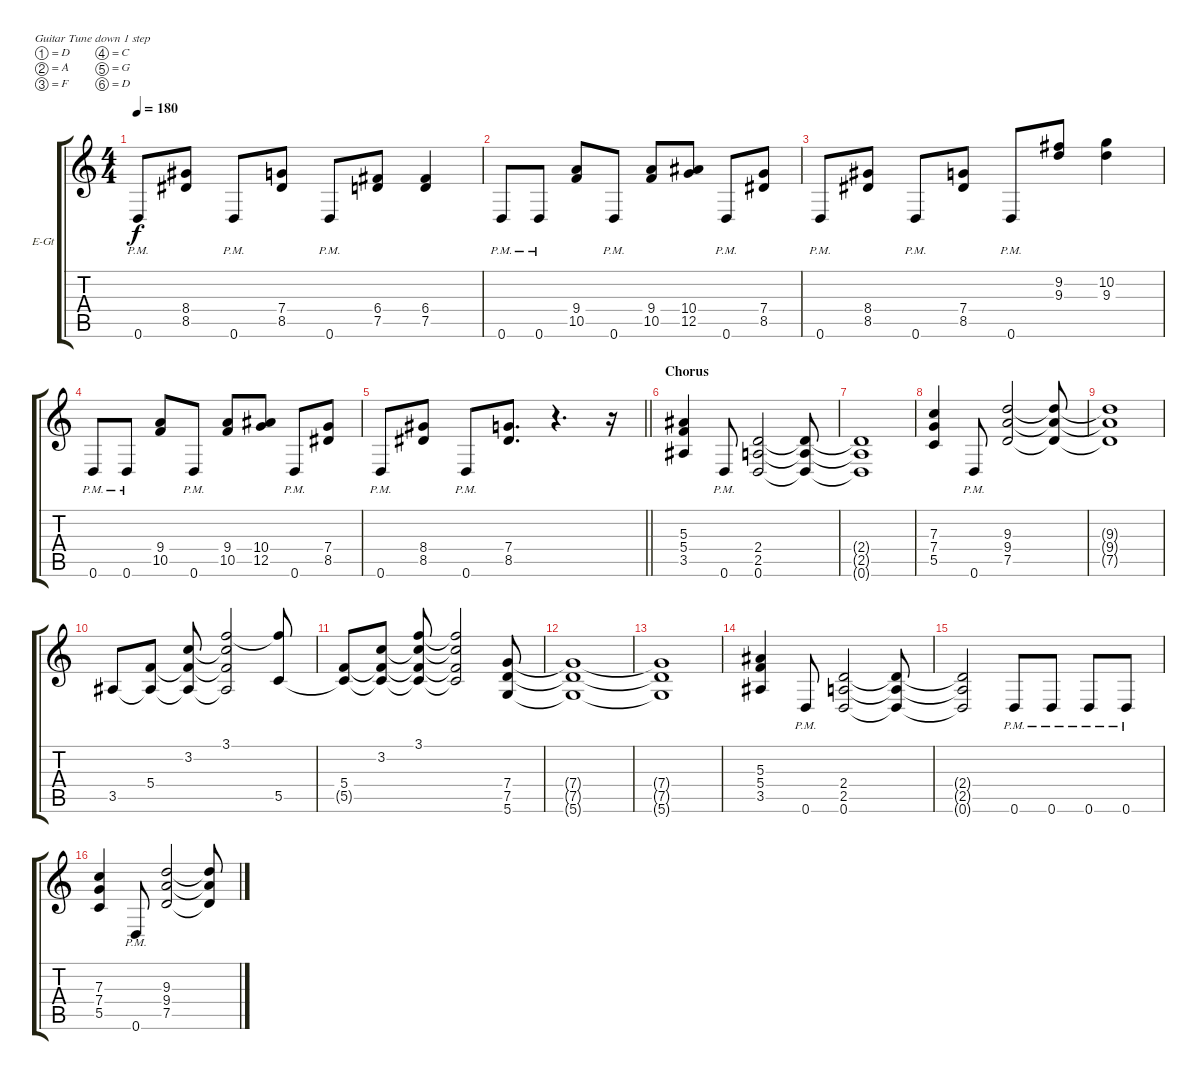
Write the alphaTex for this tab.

\bracketExtendMode groupsimilarinstruments
\firstSystemTrackNameOrientation horizontal
\otherSystemsTrackNameOrientation horizontal
\track ("Guitar 1" "E-Gt") {instrument distortionguitar}
\staff {score tabs}
\tuning (D4 A3 F3 C3 G2 D2)
\ts (4 4)
\tempo 180
\clef g2
\ks c
0.6{pm}.8{dy f} (8.4 8.5).8 0.6{pm}.8 (7.4 8.5).8 0.6{pm}.8 (6.4 7.5).8 (6.4 7.5).4 |
0.6{pm}.8 0.6{pm}.8 (9.4 10.5).8 0.6{pm}.8 (9.4 10.5).8 (10.4 12.5).8 0.6{pm}.8 (7.4 8.5).8 |
0.6{pm}.8 (8.4 8.5).8 0.6{pm}.8 (7.4 8.5).8 0.6{pm}.8 (9.2 9.3).8 (10.2 9.3).4 |
0.6{pm}.8 0.6{pm}.8 (9.4 10.5).8 0.6{pm}.8 (9.4 10.5).8 (10.4 12.5).8 0.6{pm}.8 (7.4 8.5).8 |
\barLineRight lightlight
0.6{pm}.8 (8.4 8.5).8 0.6{pm}.8 (7.4 8.5).8{d} r.4{d} r.16 |
\section ("" "Chorus")
(5.3 5.4 3.5).4 0.6{pm}.8 (2.4 2.5 0.6).2 (2.4{t} 2.5{t} 0.6{t}).8 |
(2.4{t} 2.5{t} 0.6{t}).1 |
(7.3 7.4 5.5).4 0.6{pm}.8 (9.3 9.4 7.5).2 (9.3{t} 9.4{t} 7.5{t}).8 |
(9.3{t} 9.4{t} 7.5{t}).1 |
3.5.8 (5.4 3.5{t}).8 (3.2 5.4{t} 3.5{t}).8 (3.1 3.2{t} 5.4{t} 3.5{t}).2 (3.1{t} 5.5).8 |
(5.4 5.5{t}).8 (3.2 5.4{t} 5.5{t}).8 (3.1 3.2{t} 5.4{t} 5.5{t}).8 (3.1{t} 3.2{t} 5.4{t} 5.5{t}).2 (7.4 7.5 5.6).8 |
(7.4{t} 7.5{t} 5.6{t}).1 |
(7.4{t} 7.5{t} 5.6{t}).1 |
(5.3 5.4 3.5).4 0.6{pm}.8 (2.4 2.5 0.6).2 (2.4{t} 2.5{t} 0.6{t}).8 |
(2.4{t} 2.5{t} 0.6{t}).2 0.6{pm}.8 0.6{pm}.8 0.6{pm}.8 0.6{pm}.8 |
(7.3 7.4 5.5).4 0.6{pm}.8 (9.3 9.4 7.5).2 (9.3{t} 9.4{t} 7.5{t}).8
